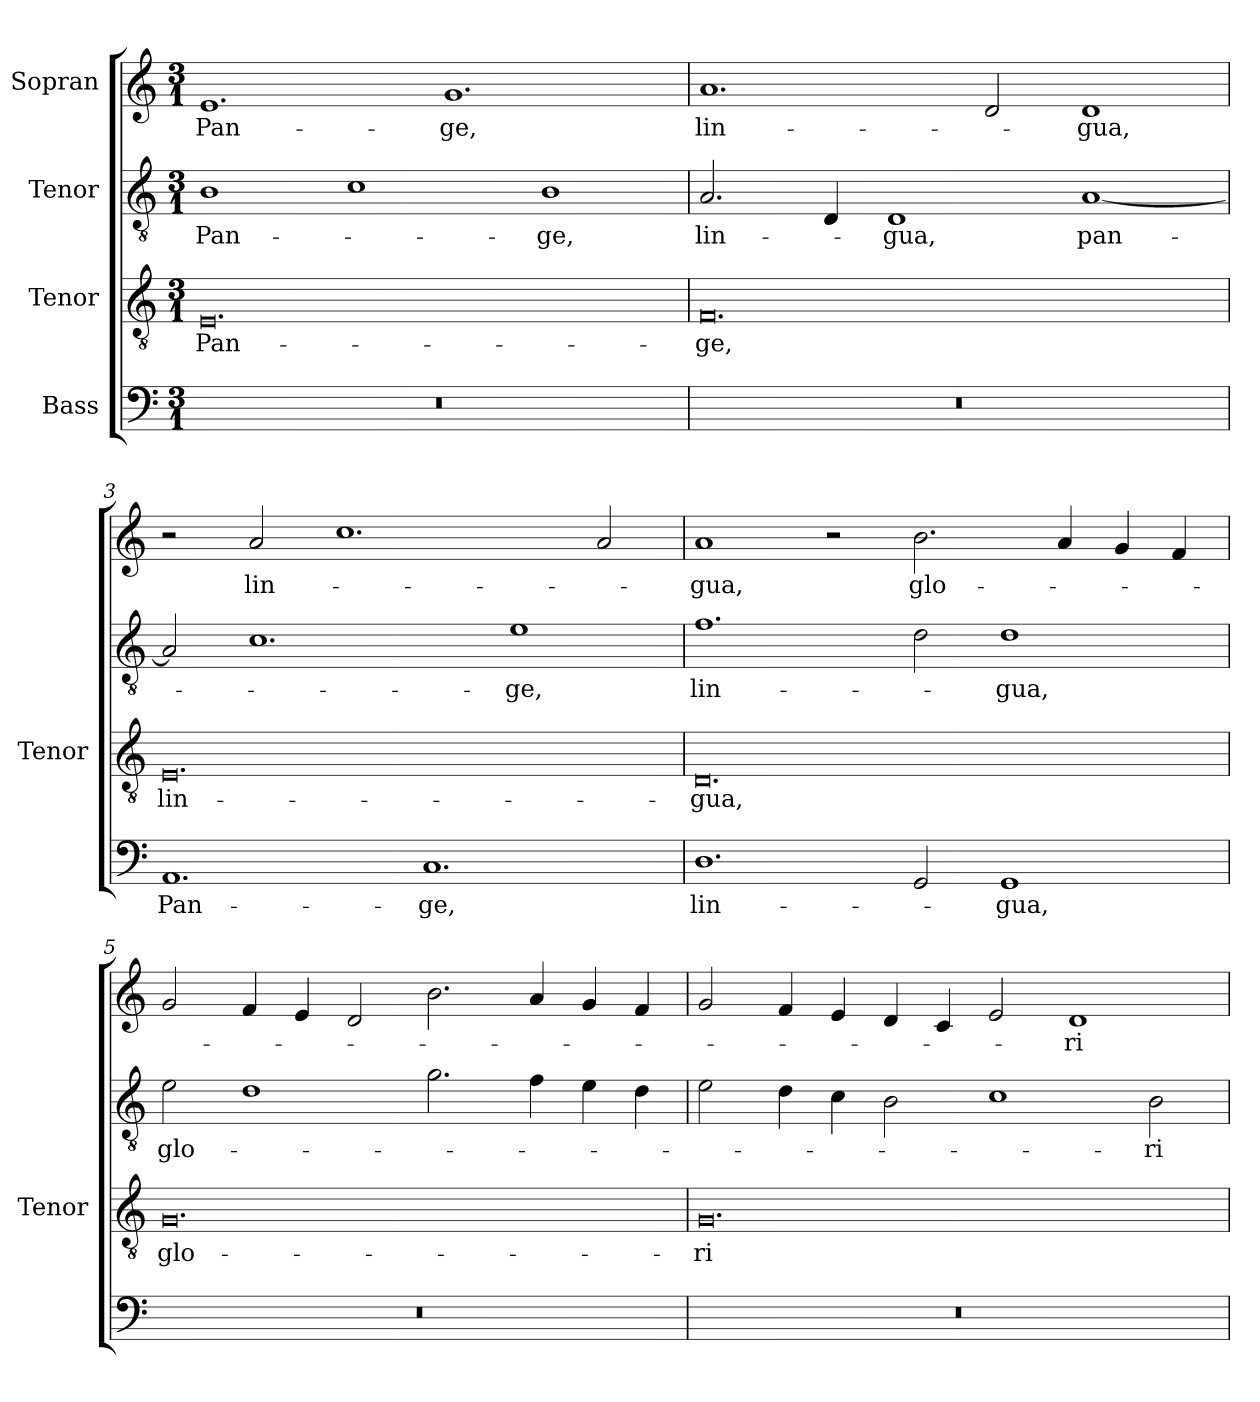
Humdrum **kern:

**kern	**text	**kern	**text	**kern	**text	**kern	**text
*part4	*part4	*part3	*part3	*part2	*part2	*part1	*part1
*staff4	*staff4	*staff3	*staff3	*staff2	*staff2	*staff1	*staff1
*I"Bass	*	*I"Tenor	*	*I"Tenor	*	*I"Sopran	*
*	*	*I'Tenor	*	*	*	*	*
!!LO:PB:g=z
*clefF4	*	*clefGv2	*	*clefGv2	*	*clefG2	*
*	*	*ITrd7c12	*	*ITrd7c12	*	*	*
*k[]	*	*k[]	*	*k[]	*	*k[]	*
*M3/1	*	*M3/1	*	*M3/1	*	*M3/1	*
=1	=1	=1	=1	=1	=1	=1	=1
!LO:N:vis=1	!	!	!	!	!	!	!
!	!	!	!LO:LY:b:color=#000000	!	!	!	!
!	!	!	!	!	!LO:LY:b:color=#000000	!	!
!	!	!	!	!	!	!	!LO:LY:b:color=#000000
0.r	.	0.EEi	Pan-	1BBi	Pan-	1.ei	Pan-
.	.	.	.	1Ci	.	.	.
!	!	!	!	!	!	!	!LO:LY:b:color=#000000
.	.	.	.	.	.	1.gi	-ge,
!	!	!	!	!	!LO:LY:b:color=#000000	!	!
.	.	.	.	1BBi	-ge,	.	.
=2	=2	=2	=2	=2	=2	=2	=2
!LO:N:vis=1	!	!	!	!	!	!	!
!	!	!	!LO:LY:b:color=#000000	!	!	!	!
!	!	!	!	!	!LO:LY:b:color=#000000	!	!
!	!	!	!	!	!	!	!LO:LY:b:color=#000000
0.r	.	0.FFi	-ge,	2.AAi/	lin-	1.ai	lin-
.	.	.	.	4DDi/	.	.	.
!	!	!	!	!	!LO:LY:b:color=#000000	!	!
.	.	.	.	1DDi	-gua,	.	.
.	.	.	.	.	.	2di/	.
!	!	!	!	!	!LO:LY:b:color=#000000	!	!
!	!	!	!	!	!	!	!LO:LY:b:color=#000000
.	.	.	.	[<1AAi	pan-	1di	-gua,
=3	=3	=3	=3	=3	=3	=3	=3
!	!LO:LY:b:color=#000000	!	!	!	!	!	!
!	!	!	!LO:LY:b:color=#000000	!	!	!	!
1.AAi	Pan-	0.EEi	lin-	2AAi/]	.	2r	.
!	!	!	!	!	!	!	!LO:LY:b:color=#000000
.	.	.	.	1.Ci	.	2ai/	lin-
.	.	.	.	.	.	1.cci	.
!	!LO:LY:b:color=#000000	!	!	!	!	!	!
1.Ci	-ge,	.	.	.	.	.	.
!	!	!	!	!	!LO:LY:b:color=#000000	!	!
.	.	.	.	1Ei	-ge,	.	.
.	.	.	.	.	.	2ai/	.
=4	=4	=4	=4	=4	=4	=4	=4
!	!LO:LY:b:color=#000000	!	!	!	!	!	!
!	!	!	!LO:LY:b:color=#000000	!	!	!	!
!	!	!	!	!	!LO:LY:b:color=#000000	!	!
!	!	!	!	!	!	!	!LO:LY:b:color=#000000
1.Di	lin-	0.DDi	-gua,	1.Fi	lin-	1ai	-gua,
.	.	.	.	.	.	2r	.
!	!	!	!	!	!	!	!LO:LY:b:color=#000000
2GGi/	.	.	.	2Di\	.	2.bi\	glo-
!	!LO:LY:b:color=#000000	!	!	!	!	!	!
!	!	!	!	!	!LO:LY:b:color=#000000	!	!
1GGi	-gua,	.	.	1Di	-gua,	.	.
.	.	.	.	.	.	4ai/	.
.	.	.	.	.	.	4gi/	.
.	.	.	.	.	.	4fi/	.
=5	=5	=5	=5	=5	=5	=5	=5
!LO:N:vis=1	!	!	!	!	!	!	!
!	!	!	!LO:LY:b:color=#000000	!	!	!	!
!	!	!	!	!	!LO:LY:b:color=#000000	!	!
0.r	.	0.GGi	glo-	2Ei\	glo-	2gi/	.
.	.	.	.	1Di	.	4fi/	.
.	.	.	.	.	.	4ei/	.
.	.	.	.	.	.	2di/	.
.	.	.	.	2.Gi\	.	2.bi\	.
.	.	.	.	4Fi\	.	4ai/	.
.	.	.	.	4Ei\	.	4gi/	.
.	.	.	.	4Di\	.	4fi/	.
!!LO:LB:g=z
=6	=6	=6	=6	=6	=6	=6	=6
!LO:N:vis=1	!	!	!	!	!	!	!
!	!	!	!LO:LY:b:color=#000000	!	!	!	!
0.r	.	0.GGi	-ri-	2Ei\	.	2gi/	.
.	.	.	.	4Di\	.	4fi/	.
.	.	.	.	4Ci\	.	4ei/	.
.	.	.	.	2BBi\	.	4di/	.
.	.	.	.	.	.	4ci/	.
.	.	.	.	1Ci	.	2ei/	.
!	!	!	!	!	!	!	!LO:LY:b:color=#000000
.	.	.	.	.	.	1di	-ri-
!	!	!	!	!	!LO:LY:b:color=#000000	!	!
.	.	.	.	2BBi\	-ri-	.	.
=	=	=	=	=	=	=	=
*-	*-	*-	*-	*-	*-	*-	*-
